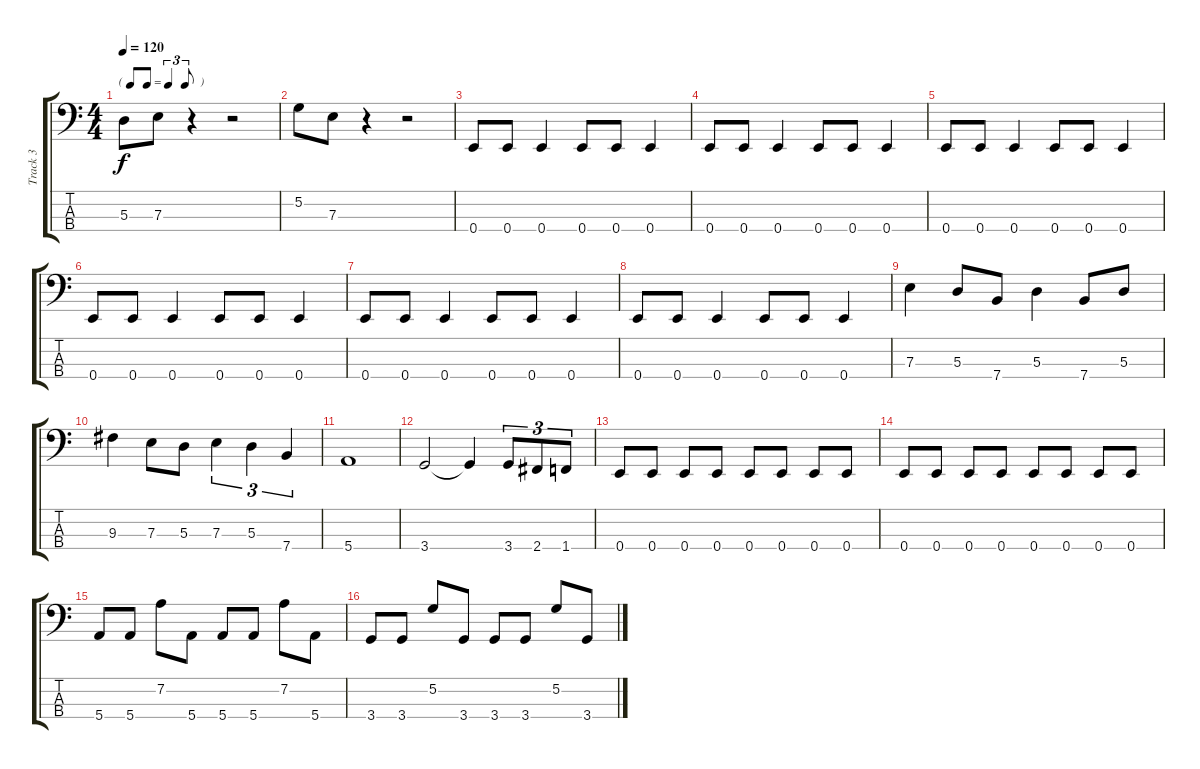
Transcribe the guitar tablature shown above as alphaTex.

\track ("Track 3" "Track 3") {instrument electricbassfinger}
\staff {score tabs}
\tuning (G2 D2 A1 E1) {hide}
\ts (4 4)
\tf triplet8th
\tempo 120
\clef f4
\ks c
5.3.8{dy f} 7.3.8 r.4 r.2 |
5.2.8 7.3.8 r.4 r.2 |
0.4.8 0.4.8 0.4.4 0.4.8 0.4.8 0.4.4 |
0.4.8 0.4.8 0.4.4 0.4.8 0.4.8 0.4.4 |
0.4.8 0.4.8 0.4.4 0.4.8 0.4.8 0.4.4 |
0.4.8 0.4.8 0.4.4 0.4.8 0.4.8 0.4.4 |
0.4.8 0.4.8 0.4.4 0.4.8 0.4.8 0.4.4 |
0.4.8 0.4.8 0.4.4 0.4.8 0.4.8 0.4.4 |
7.3.4 5.3.8 7.4.8 5.3.4 7.4.8 5.3.8 |
9.3.4 7.3.8 5.3.8 7.3.4{tu (3 2)} 5.3.4{tu (3 2)} 7.4.4{tu (3 2)} |
5.4.1 |
3.4.2 3.4{t}.4 3.4.8{tu (3 2)} 2.4.8{tu (3 2)} 1.4.8{tu (3 2)} |
0.4.8 0.4.8 0.4.8 0.4.8 0.4.8 0.4.8 0.4.8 0.4.8 |
0.4.8 0.4.8 0.4.8 0.4.8 0.4.8 0.4.8 0.4.8 0.4.8 |
5.4.8 5.4.8 7.2.8 5.4.8 5.4.8 5.4.8 7.2.8 5.4.8 |
3.4.8 3.4.8 5.2.8 3.4.8 3.4.8 3.4.8 5.2.8 3.4.8
